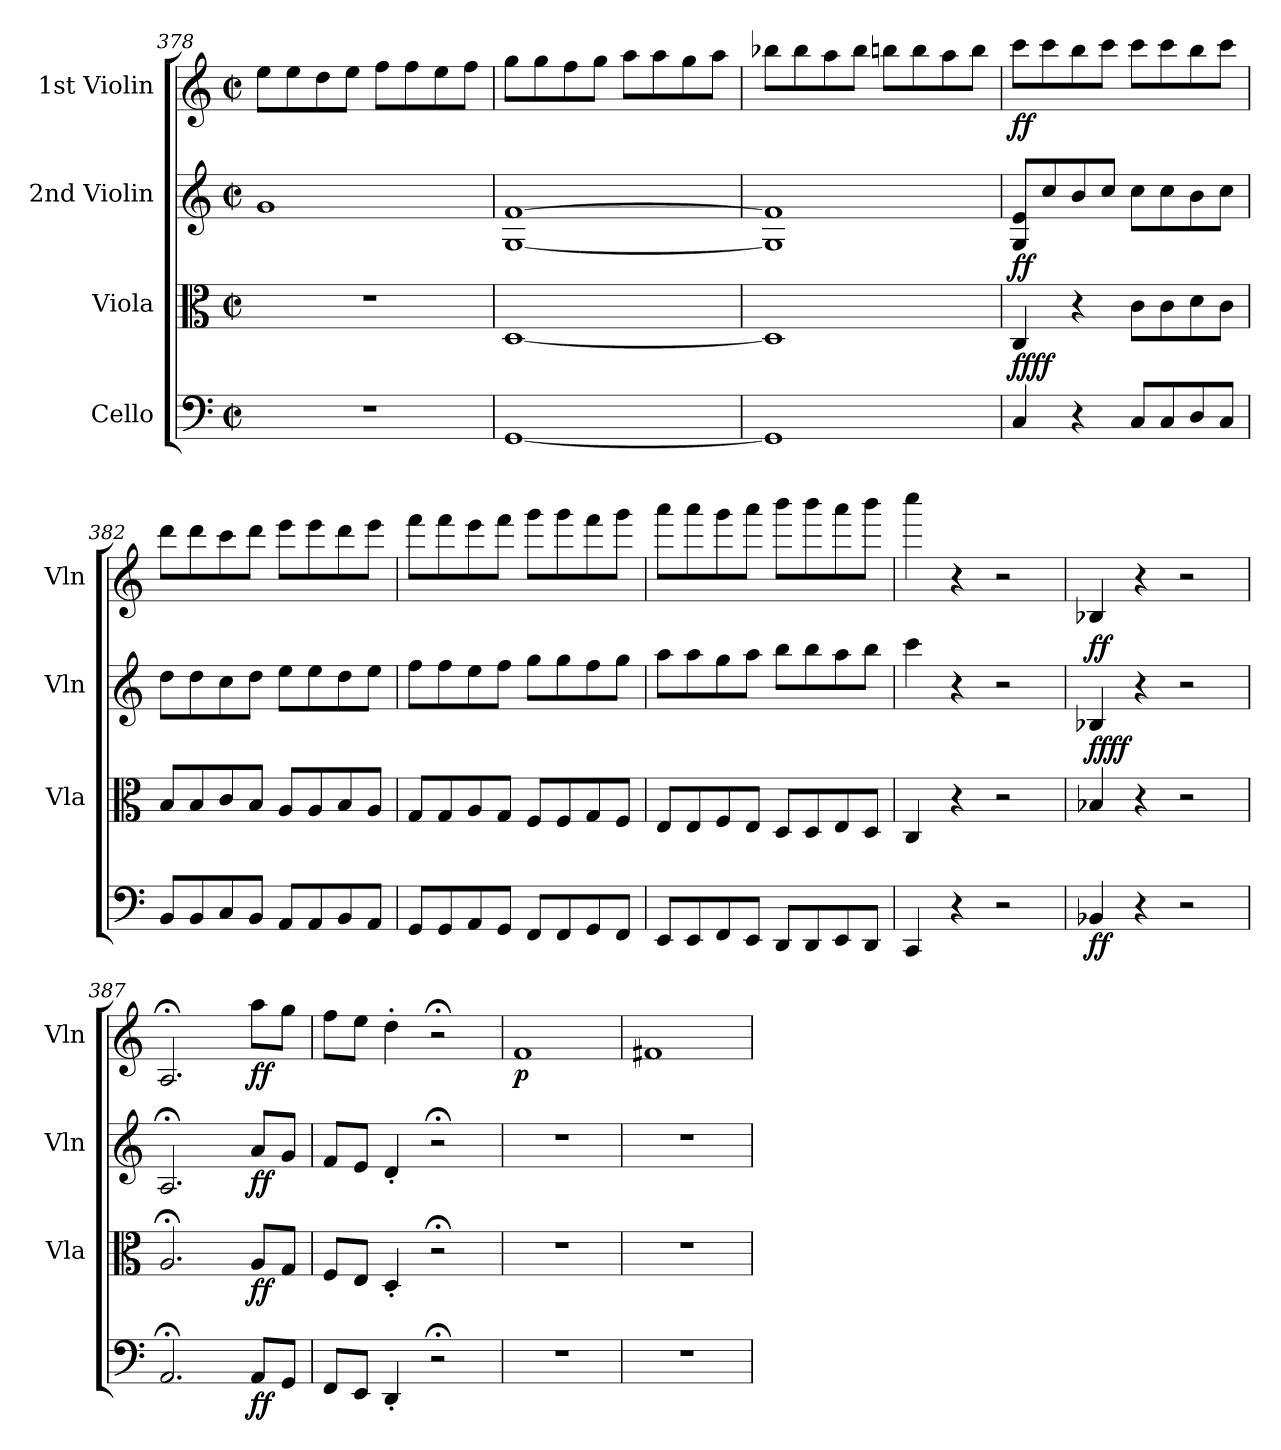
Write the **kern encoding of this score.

**kern	**dynam	**kern	**dynam	**kern	**dynam	**kern	**dynam
*part4	*part4	*part3	*part3	*part2	*part2	*part1	*part1
*staff4	*staff4	*staff3	*staff3	*staff2	*staff2	*staff1	*staff1
*I"Cello	*	*I"Viola	*	*I"2nd Violin	*	*I"1st Violin	*
*	*	*I'Vla	*	*I'Vln	*	*I'Vln	*
*clefF4	*	*clefC3	*	*clefG2	*	*clefG2	*
*k[]	*	*k[]	*	*k[]	*	*k[]	*
*M2/2	*	*M2/2	*	*M2/2	*	*M2/2	*
*met(c|)	*	*met(c|)	*	*met(c|)	*	*met(c|)	*
=378	=378	=378	=378	=378	=378	=378	=378
1r	.	1r	.	1g	.	8eeL	.
.	.	.	.	.	.	8ee	.
.	.	.	.	.	.	8dd	.
.	.	.	.	.	.	8eeJ	.
.	.	.	.	.	.	8ffL	.
.	.	.	.	.	.	8ff	.
.	.	.	.	.	.	8ee	.
.	.	.	.	.	.	8ffJ	.
=379	=379	=379	=379	=379	=379	=379	=379
[1GG	.	[1D	.	[1G [1f	.	8ggL	.
.	.	.	.	.	.	8gg	.
.	.	.	.	.	.	8ff	.
.	.	.	.	.	.	8ggJ	.
.	.	.	.	.	.	8aaL	.
.	.	.	.	.	.	8aa	.
.	.	.	.	.	.	8gg	.
.	.	.	.	.	.	8aaJ	.
=380	=380	=380	=380	=380	=380	=380	=380
1GG]	.	1D]	.	1G] 1f]	.	8bb-XL	.
.	.	.	.	.	.	8bb-	.
.	.	.	.	.	.	8aa	.
.	.	.	.	.	.	8bb-J	.
.	.	.	.	.	.	8bbnL	.
.	.	.	.	.	.	8bb	.
.	.	.	.	.	.	8aa	.
.	.	.	.	.	.	8bbJ	.
=381	=381	=381	=381	=381	=381	=381	=381
!	!LO:DY:a	!	!LO:DY:a	!	!	!	!
4C	ffff	4C	ff	8G 8eL	.	8cccL	ff
.	.	.	.	8cc	.	8ccc	.
4r	.	4r	.	8b	.	8bb	.
.	.	.	.	8ccJ	.	8cccJ	.
8CL	.	8cL	.	8ccL	.	8cccL	.
8C	.	8c	.	8cc	.	8ccc	.
8D	.	8d	.	8b	.	8bb	.
8CJ	.	8cJ	.	8ccJ	.	8cccJ	.
=382	=382	=382	=382	=382	=382	=382	=382
8BBL	.	8BL	.	8ddL	.	8dddL	.
8BB	.	8B	.	8dd	.	8ddd	.
8C	.	8c	.	8cc	.	8ccc	.
8BBJ	.	8BJ	.	8ddJ	.	8dddJ	.
8AAL	.	8AL	.	8eeL	.	8eeeL	.
8AA	.	8A	.	8ee	.	8eee	.
8BB	.	8B	.	8dd	.	8ddd	.
8AAJ	.	8AJ	.	8eeJ	.	8eeeJ	.
=383	=383	=383	=383	=383	=383	=383	=383
8GGL	.	8GL	.	8ffL	.	8fffL	.
8GG	.	8G	.	8ff	.	8fff	.
8AA	.	8A	.	8ee	.	8eee	.
8GGJ	.	8GJ	.	8ffJ	.	8fffJ	.
8FFL	.	8FL	.	8ggL	.	8gggL	.
8FF	.	8F	.	8gg	.	8ggg	.
8GG	.	8G	.	8ff	.	8fff	.
8FFJ	.	8FJ	.	8ggJ	.	8gggJ	.
=384	=384	=384	=384	=384	=384	=384	=384
8EEL	.	8EL	.	8aaL	.	8aaaL	.
8EE	.	8E	.	8aa	.	8aaa	.
8FF	.	8F	.	8gg	.	8ggg	.
8EEJ	.	8EJ	.	8aaJ	.	8aaaJ	.
8DDL	.	8DL	.	8bbL	.	8bbbL	.
8DD	.	8D	.	8bb	.	8bbb	.
8EE	.	8E	.	8aa	.	8aaa	.
8DDJ	.	8DJ	.	8bbJ	.	8bbbJ	.
=385	=385	=385	=385	=385	=385	=385	=385
4CC	.	4C	.	4ccc	.	4cccc	.
4r	.	4r	.	4r	.	4r	.
2r	.	2r	.	2r	.	2r	.
=386	=386	=386	=386	=386	=386	=386	=386
!	!	!	!LO:DY:a	!	!LO:DY:a	!	!
4BB-X	ff	4B-X	ffff	4B-X	ff	4B-X	.
4r	.	4r	.	4r	.	4r	.
2r	.	2r	.	2r	.	2r	.
=387	=387	=387	=387	=387	=387	=387	=387
2.AA;<	.	2.A;<	.	2.A;<	.	2.A;<	.
8AAL	ff	8AL	ff	8aL	ff	8aaL	ff
8GGJ	.	8GJ	.	8gJ	.	8ggJ	.
=388	=388	=388	=388	=388	=388	=388	=388
8FFL	.	8FL	.	8fL	.	8ffL	.
8EEJ	.	8EJ	.	8eJ	.	8eeJ	.
4DD'	.	4D'	.	4d'	.	4dd'	.
2r;<	.	2r;<	.	2r;<	.	2r;<	.
=389	=389	=389	=389	=389	=389	=389	=389
1r	.	1r	.	1r	.	1f	p
=390	=390	=390	=390	=390	=390	=390	=390
1r	.	1r	.	1r	.	1f#X	.
=	=	=	=	=	=	=	=
*-	*-	*-	*-	*-	*-	*-	*-
